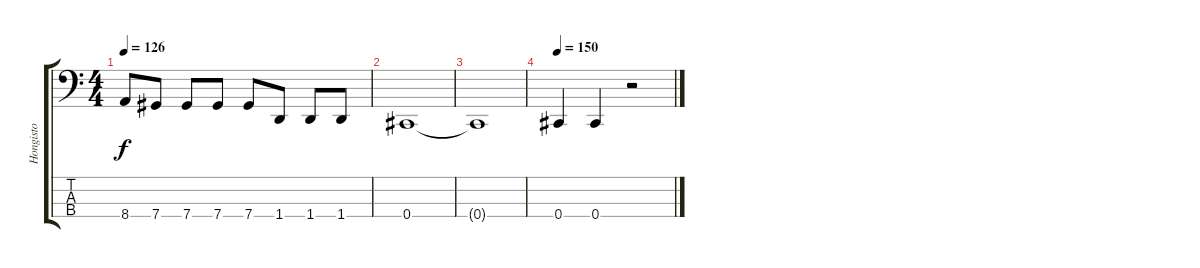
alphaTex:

\track ("Hongisto" "Hongisto") {instrument electricbassfinger}
\staff {score tabs}
\tuning (Gb2 Db2 Ab1 Db1) {hide}
\ts (4 4)
\tempo 126
\clef f4
\ks c
8.4.8{dy f} 7.4.8 7.4.8 7.4.8 7.4.8 1.4.8 1.4.8 1.4.8 |
0.4.1 |
0.4{t}.1 |
\tempo 150
0.4.4 0.4.4 r.2
